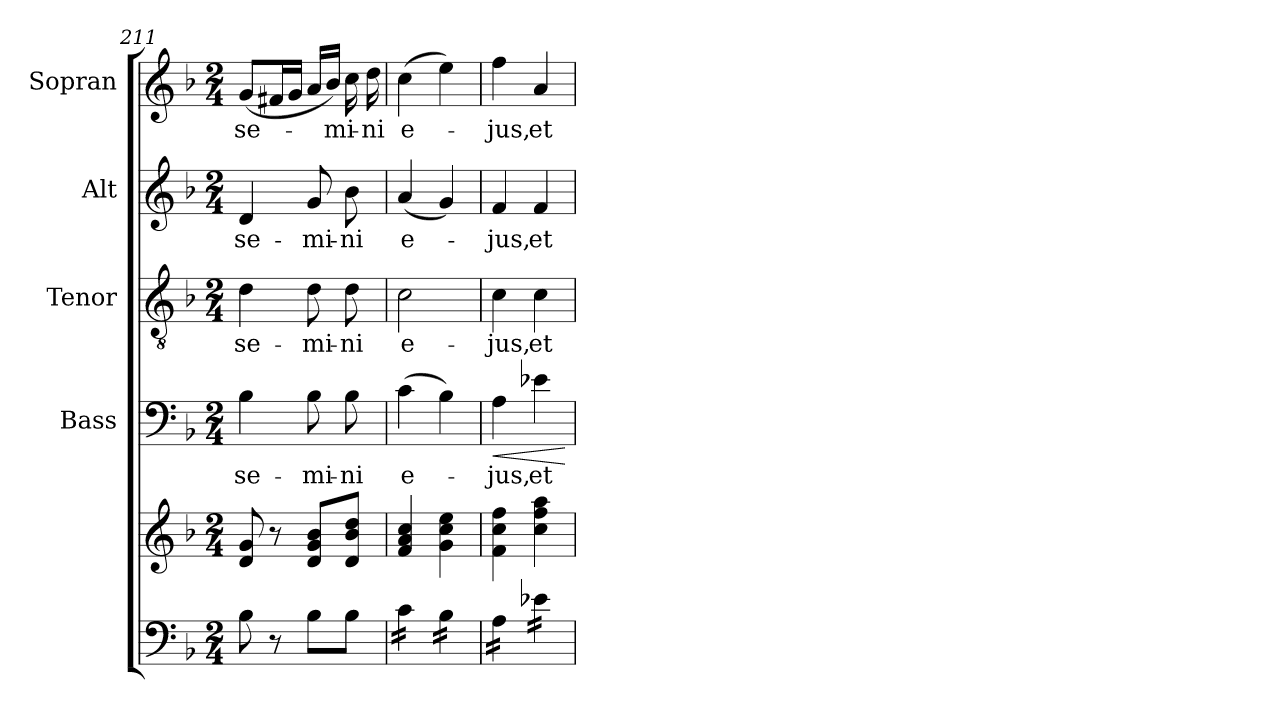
**kern	**kern	**kern	**text	**dynam	**kern	**text	**kern	**text	**kern	**text
*part5	*part5	*part4	*part4	*part4	*part3	*part3	*part2	*part2	*part1	*part1
*staff6	*staff5	*staff4	*staff4	*staff4	*staff3	*staff3	*staff2	*staff2	*staff1	*staff1
*	*	*I"Bass	*	*	*I"Tenor	*	*I"Alt	*	*I"Sopran	*
*	*	*I'B.	*	*	*I'T.	*	*I'A.	*	*I'S.	*
*clefF4	*clefG2	*clefF4	*	*	*clefGv2	*	*clefG2	*	*clefG2	*
*k[b-]	*k[b-]	*k[b-]	*	*	*k[b-]	*	*k[b-]	*	*k[b-]	*
*F:	*F:	*F:	*	*	*F:	*	*F:	*	*F:	*
*M2/4	*M2/4	*M2/4	*	*	*M2/4	*	*M2/4	*	*M2/4	*
=211	=211	=211	=211	=211	=211	=211	=211	=211	=211	=211
!	!	!	!LO:LY:b	!	!	!LO:LY:b	!	!LO:LY:b	!	!LO:LY:b
8B-\	8d/ 8g/	4B-\	se-	.	4d\	se-	4d/	se-	(<8g/L	se-
8r	8r	.	.	.	.	.	.	.	16f#X/L	.
.	.	.	.	.	.	.	.	.	16g/JJ	.
!	!	!	!LO:LY:b	!	!	!LO:LY:b	!	!LO:LY:b	!	!
8B-\L	8d/ 8g/ 8b-/L	8B-\	-mi-	.	8d\	-mi-	8g/	-mi-	16a/LL	.
.	.	.	.	.	.	.	.	.	16b-/JJ)	.
!	!	!	!LO:LY:b	!	!	!LO:LY:b	!	!LO:LY:b	!	!LO:LY:b
8B-\J	8d/ 8b-/ 8dd/J	8B-\	-ni	.	8d\	-ni	8b-\	-ni	16cc\	-mi-
!	!	!	!	!	!	!	!	!	!	!LO:LY:b
.	.	.	.	.	.	.	.	.	16dd\	-ni
=212	=212	=212	=212	=212	=212	=212	=212	=212	=212	=212
!	!	!	!LO:LY:b	!	!	!LO:LY:b	!	!LO:LY:b	!	!LO:LY:b
*tremolo	*	*	*	*	*	*	*	*	*	*
16c\LL	4f/ 4a/ 4cc/	(>4c\	e-	.	2c\	e-	(<4a/	e-	(>4cc\	e-
16c\	.	.	.	.	.	.	.	.	.	.
16c\	.	.	.	.	.	.	.	.	.	.
16c\JJ	.	.	.	.	.	.	.	.	.	.
16B-\LL	4g\ 4cc\ 4ee\	4B-\)	.	.	.	.	4g/)	.	4ee\)	.
16B-\	.	.	.	.	.	.	.	.	.	.
16B-\	.	.	.	.	.	.	.	.	.	.
16B-\JJ	.	.	.	.	.	.	.	.	.	.
=213	=213	=213	=213	=213	=213	=213	=213	=213	=213	=213
!	!	!	!LO:LY:b	!LO:HP:b	!	!LO:LY:b	!	!LO:LY:b	!	!LO:LY:b
16A\LL	4f\ 4cc\ 4ff\	4A\	-jus,	<	4c\	-jus,	4f/	-jus,	4ff\	-jus,
16A\	.	.	.	.	.	.	.	.	.	.
16A\	.	.	.	.	.	.	.	.	.	.
16A\JJ	.	.	.	.	.	.	.	.	.	.
!	!	!	!LO:LY:b	!	!	!LO:LY:b	!	!LO:LY:b	!	!LO:LY:b
16e-X\LL	4cc\ 4ff\ 4aa\	4e-X\	et	.	4c\	et	4f/	et	4a/	et
16e-X\	.	.	.	.	.	.	.	.	.	.
16e-X\	.	.	.	.	.	.	.	.	.	.
16e-X\JJ	.	.	.	.	.	.	.	.	.	.
*Xtremolo	*	*	*	*	*	*	*	*	*	*
.	.	.	.	[	.	.	.	.	.	.
=	=	=	=	=	=	=	=	=	=	=
*-	*-	*-	*-	*-	*-	*-	*-	*-	*-	*-
